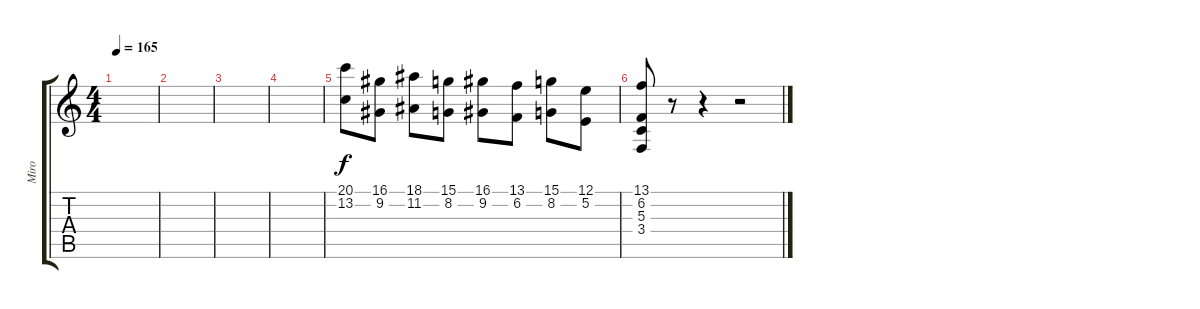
\track ("Miro" "Miro") {instrument tremolostrings}
\staff {score tabs}
\tuning (E4 B3 G3 D3 A2 E2) {hide}
\ts (4 4)
\tempo 165
\clef g2
\ks c
|
|
|
|
(20.1 13.2).8 (16.1 9.2).8 (18.1 11.2).8 (15.1 8.2).8 (16.1 9.2).8 (13.1 6.2).8 (15.1 8.2).8 (12.1 5.2).8 |
(13.1 6.2 5.3 3.4).8 r.8 r.4 r.2
